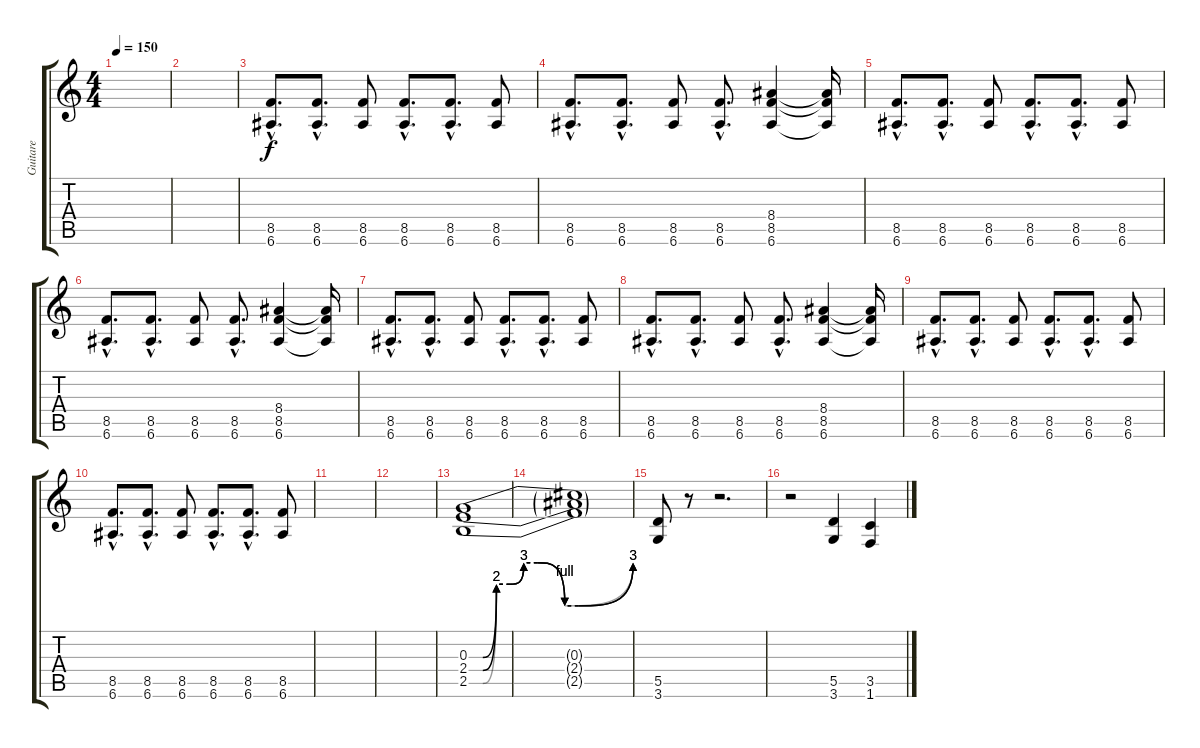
\track ("Guitare" "Guitare") {instrument overdrivenguitar}
\staff {score tabs}
\tuning (E4 B3 G3 D3 A2 E2) {hide}
\ts (4 4)
\tempo 150
\clef g2
\ks c
|
|
(8.5{hac} 6.6{hac}).8{d} (8.5{hac} 6.6{hac}).8{d} (8.5 6.6).8 (8.5{hac} 6.6{hac}).8{d} (8.5{hac} 6.6{hac}).8{d} (8.5 6.6).8 |
(8.5{hac} 6.6{hac}).8{d} (8.5{hac} 6.6{hac}).8{d} (8.5 6.6).8 (8.5{hac} 6.6{hac}).8{d} (8.4 8.5 6.6).4 (8.4{t} 8.5{t} 6.6{t}).16 |
(8.5{hac} 6.6{hac}).8{d} (8.5{hac} 6.6{hac}).8{d} (8.5 6.6).8 (8.5{hac} 6.6{hac}).8{d} (8.5{hac} 6.6{hac}).8{d} (8.5 6.6).8 |
(8.5{hac} 6.6{hac}).8{d} (8.5{hac} 6.6{hac}).8{d} (8.5 6.6).8 (8.5{hac} 6.6{hac}).8{d} (8.4 8.5 6.6).4 (8.4{t} 8.5{t} 6.6{t}).16 |
(8.5{hac} 6.6{hac}).8{d} (8.5{hac} 6.6{hac}).8{d} (8.5 6.6).8 (8.5{hac} 6.6{hac}).8{d} (8.5{hac} 6.6{hac}).8{d} (8.5 6.6).8 |
(8.5{hac} 6.6{hac}).8{d} (8.5{hac} 6.6{hac}).8{d} (8.5 6.6).8 (8.5{hac} 6.6{hac}).8{d} (8.4 8.5 6.6).4 (8.4{t} 8.5{t} 6.6{t}).16 |
(8.5{hac} 6.6{hac}).8{d} (8.5{hac} 6.6{hac}).8{d} (8.5 6.6).8 (8.5{hac} 6.6{hac}).8{d} (8.5{hac} 6.6{hac}).8{d} (8.5 6.6).8 |
(8.5{hac} 6.6{hac}).8{d} (8.5{hac} 6.6{hac}).8{d} (8.5 6.6).8 (8.5{hac} 6.6{hac}).8{d} (8.5{hac} 6.6{hac}).8{d} (8.5 6.6).8 |
|
|
(0.3{be (custom 0 0 5 0 10 8 15 8 20 12 25 12 35 4 40 4 60 12)} 2.4{be (custom 0 0 5 0 10 8 15 8 20 12 25 12 35 4 40 4 60 12)} 2.5{be (custom 0 0 5 0 10 8 15 8 20 12 25 12 35 4 60 12)}).1 |
(0.3{t} 2.4{t} 2.5{t}).1 |
(5.5 3.6).8 r.8 r.2{d} |
r.2 (5.5 3.6).4 (3.5 1.6).4
